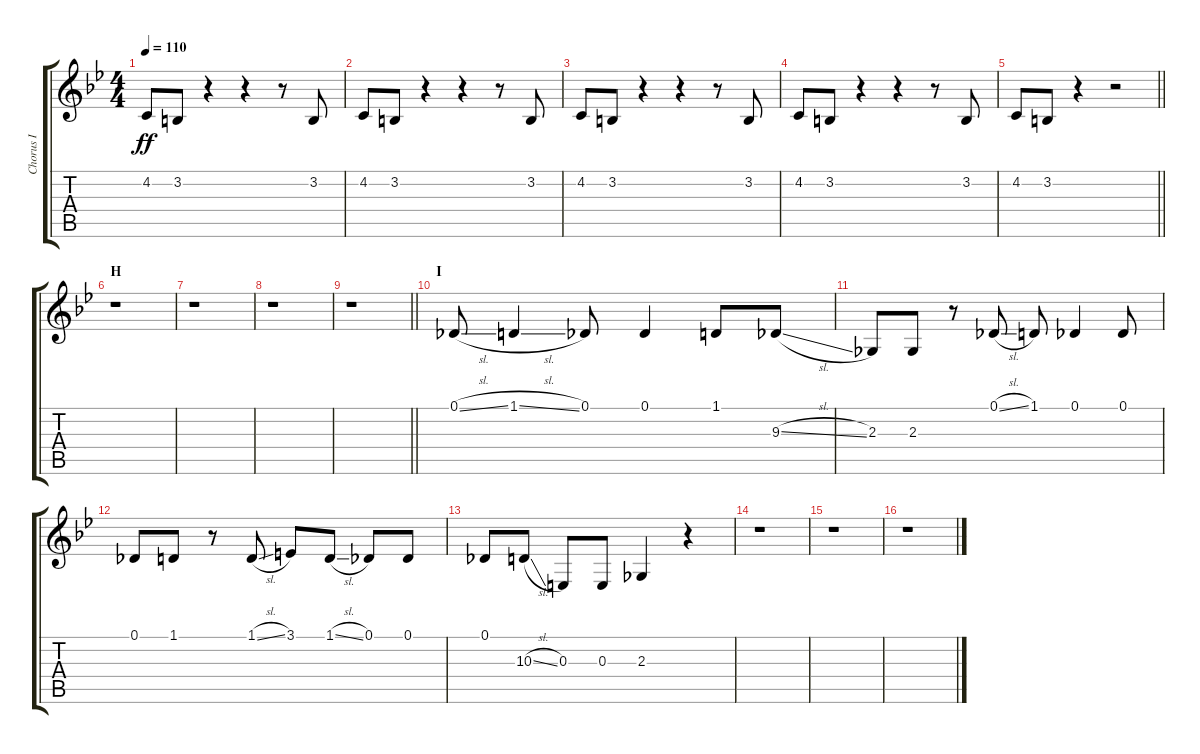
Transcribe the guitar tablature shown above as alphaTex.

\track ("Chorus I" "Chorus I") {instrument voiceoohs}
\staff {score tabs}
\tuning (Db4 Ab3 E3 B2 Gb2 B1) {hide}
\ts (4 4)
\tempo 110
\clef g2
\ks bb
4.2.8{dy ff} 3.2.8 r.4 r.4 r.8 3.2.8 |
4.2.8 3.2.8 r.4 r.4 r.8 3.2.8 |
4.2.8 3.2.8 r.4 r.4 r.8 3.2.8 |
4.2.8 3.2.8 r.4 r.4 r.8 3.2.8 |
\barLineRight lightlight
4.2.8 3.2.8 r.4 r.2 |
\section ("" "H")
r.1 |
r.1 |
r.1 |
\barLineRight lightlight
r.1 |
\section ("" "I")
0.1{sl}.8 1.1{sl}.4 0.1.8 0.1.4 1.1.8 9.3{sl}.8 |
2.3.8 2.3.8 r.8 0.1{sl}.8 1.1.8 0.1.4 0.1.8 |
0.1.8 1.1.8 r.8 1.1{sl}.8 3.1.8 1.1{sl}.8 0.1.8 0.1.8 |
0.1.8 10.3{sl}.8 0.3.8 0.3.8 2.3.4 r.4 |
r.1 |
r.1 |
r.1
